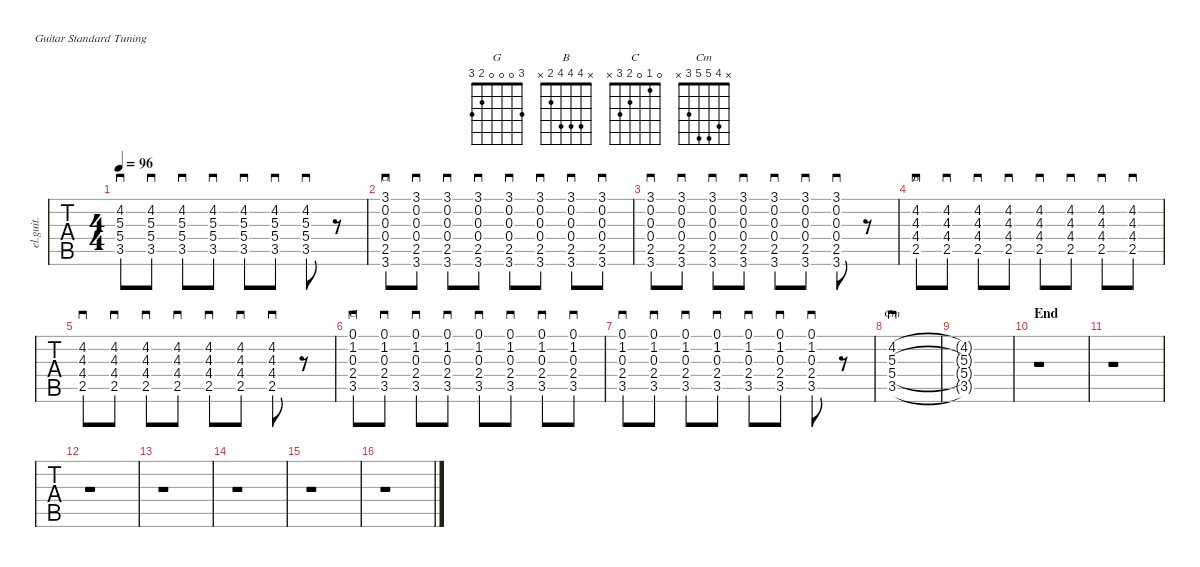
\defaultSystemsLayout 4
\hideDynamics
\bracketExtendMode nobrackets
\track ("Guitar L5" "el.guit.") {instrument electricguitarclean}
\staff {tabs}
\tuning (E4 B3 G3 D3 A2 E2)
\chord ("G" 3 0 0 0 2 3) {showfingering false}
\chord ("B" x 4 4 4 2 x) {showfingering false}
\chord ("C" 0 1 0 2 3 x) {showfingering false}
\chord ("Cm" x 4 5 5 3 x) {showfingering false}
\ts (4 4)
\tempo 96
\clef g2
\ks g
(3.5{acc forcenatural} 5.4{acc forcenatural} 5.3{acc forcenatural} 4.2{acc #}).8{sd dy mf} (3.5{acc forcenatural} 5.4{acc forcenatural} 5.3{acc forcenatural} 4.2{acc #}).8{sd} (3.5{acc forcenatural} 5.4{acc forcenatural} 5.3{acc forcenatural} 4.2{acc #}).8{sd} (3.5{acc forcenatural} 5.4{acc forcenatural} 5.3{acc forcenatural} 4.2{acc #}).8{sd} (3.5{acc forcenatural} 5.4{acc forcenatural} 5.3{acc forcenatural} 4.2{acc #}).8{sd} (3.5{acc forcenatural} 5.4{acc forcenatural} 5.3{acc forcenatural} 4.2{acc #}).8{sd} (3.5{acc forcenatural} 5.4{acc forcenatural} 5.3{acc forcenatural} 4.2{acc #}).8{sd} r.8 |
(3.6{acc forcenatural} 2.5{acc forcenatural} 0.4{acc forcenatural} 0.3{acc forcenatural} 0.2{acc forcenatural} 3.1{acc forcenatural}).8{sd ch "G"} (3.6{acc forcenatural} 2.5{acc forcenatural} 0.4{acc forcenatural} 0.3{acc forcenatural} 0.2{acc forcenatural} 3.1{acc forcenatural}).8{sd} (3.6{acc forcenatural} 2.5{acc forcenatural} 0.4{acc forcenatural} 0.3{acc forcenatural} 0.2{acc forcenatural} 3.1{acc forcenatural}).8{sd} (3.6{acc forcenatural} 2.5{acc forcenatural} 0.4{acc forcenatural} 0.3{acc forcenatural} 0.2{acc forcenatural} 3.1{acc forcenatural}).8{sd} (3.6{acc forcenatural} 2.5{acc forcenatural} 0.4{acc forcenatural} 0.3{acc forcenatural} 0.2{acc forcenatural} 3.1{acc forcenatural}).8{sd} (3.6{acc forcenatural} 2.5{acc forcenatural} 0.4{acc forcenatural} 0.3{acc forcenatural} 0.2{acc forcenatural} 3.1{acc forcenatural}).8{sd} (3.6{acc forcenatural} 2.5{acc forcenatural} 0.4{acc forcenatural} 0.3{acc forcenatural} 0.2{acc forcenatural} 3.1{acc forcenatural}).8{sd} (3.6{acc forcenatural} 2.5{acc forcenatural} 0.4{acc forcenatural} 0.3{acc forcenatural} 0.2{acc forcenatural} 3.1{acc forcenatural}).8{sd} |
(3.6{acc forcenatural} 2.5{acc forcenatural} 0.4{acc forcenatural} 0.3{acc forcenatural} 0.2{acc forcenatural} 3.1{acc forcenatural}).8{sd} (3.6{acc forcenatural} 2.5{acc forcenatural} 0.4{acc forcenatural} 0.3{acc forcenatural} 0.2{acc forcenatural} 3.1{acc forcenatural}).8{sd} (3.6{acc forcenatural} 2.5{acc forcenatural} 0.4{acc forcenatural} 0.3{acc forcenatural} 0.2{acc forcenatural} 3.1{acc forcenatural}).8{sd} (3.6{acc forcenatural} 2.5{acc forcenatural} 0.4{acc forcenatural} 0.3{acc forcenatural} 0.2{acc forcenatural} 3.1{acc forcenatural}).8{sd} (3.6{acc forcenatural} 2.5{acc forcenatural} 0.4{acc forcenatural} 0.3{acc forcenatural} 0.2{acc forcenatural} 3.1{acc forcenatural}).8{sd} (3.6{acc forcenatural} 2.5{acc forcenatural} 0.4{acc forcenatural} 0.3{acc forcenatural} 0.2{acc forcenatural} 3.1{acc forcenatural}).8{sd} (3.6{acc forcenatural} 2.5{acc forcenatural} 0.4{acc forcenatural} 0.3{acc forcenatural} 0.2{acc forcenatural} 3.1{acc forcenatural}).8{sd} r.8 |
(2.5{acc forcenatural} 4.4{acc #} 4.3{acc forcenatural} 4.2{acc #}).8{sd ch "B"} (2.5{acc forcenatural} 4.4{acc #} 4.3{acc forcenatural} 4.2{acc #}).8{sd} (2.5{acc forcenatural} 4.4{acc #} 4.3{acc forcenatural} 4.2{acc #}).8{sd} (2.5{acc forcenatural} 4.4{acc #} 4.3{acc forcenatural} 4.2{acc #}).8{sd} (2.5{acc forcenatural} 4.4{acc #} 4.3{acc forcenatural} 4.2{acc #}).8{sd} (2.5{acc forcenatural} 4.4{acc #} 4.3{acc forcenatural} 4.2{acc #}).8{sd} (2.5{acc forcenatural} 4.4{acc #} 4.3{acc forcenatural} 4.2{acc #}).8{sd} (2.5{acc forcenatural} 4.4{acc #} 4.3{acc forcenatural} 4.2{acc #}).8{sd} |
(2.5{acc forcenatural} 4.4{acc #} 4.3{acc forcenatural} 4.2{acc #}).8{sd} (2.5{acc forcenatural} 4.4{acc #} 4.3{acc forcenatural} 4.2{acc #}).8{sd} (2.5{acc forcenatural} 4.4{acc #} 4.3{acc forcenatural} 4.2{acc #}).8{sd} (2.5{acc forcenatural} 4.4{acc #} 4.3{acc forcenatural} 4.2{acc #}).8{sd} (2.5{acc forcenatural} 4.4{acc #} 4.3{acc forcenatural} 4.2{acc #}).8{sd} (2.5{acc forcenatural} 4.4{acc #} 4.3{acc forcenatural} 4.2{acc #}).8{sd} (2.5{acc forcenatural} 4.4{acc #} 4.3{acc forcenatural} 4.2{acc #}).8{sd} r.8 |
(3.5{acc forcenatural} 2.4{acc forcenatural} 0.3{acc forcenatural} 1.2{acc forcenatural} 0.1{acc forcenatural}).8{sd ch "C"} (3.5{acc forcenatural} 2.4{acc forcenatural} 0.3{acc forcenatural} 1.2{acc forcenatural} 0.1{acc forcenatural}).8{sd} (3.5{acc forcenatural} 2.4{acc forcenatural} 0.3{acc forcenatural} 1.2{acc forcenatural} 0.1{acc forcenatural}).8{sd} (3.5{acc forcenatural} 2.4{acc forcenatural} 0.3{acc forcenatural} 1.2{acc forcenatural} 0.1{acc forcenatural}).8{sd} (3.5{acc forcenatural} 2.4{acc forcenatural} 0.3{acc forcenatural} 1.2{acc forcenatural} 0.1{acc forcenatural}).8{sd} (3.5{acc forcenatural} 2.4{acc forcenatural} 0.3{acc forcenatural} 1.2{acc forcenatural} 0.1{acc forcenatural}).8{sd} (3.5{acc forcenatural} 2.4{acc forcenatural} 0.3{acc forcenatural} 1.2{acc forcenatural} 0.1{acc forcenatural}).8{sd} (3.5{acc forcenatural} 2.4{acc forcenatural} 0.3{acc forcenatural} 1.2{acc forcenatural} 0.1{acc forcenatural}).8{sd} |
(3.5{acc forcenatural} 2.4{acc forcenatural} 0.3{acc forcenatural} 1.2{acc forcenatural} 0.1{acc forcenatural}).8{sd} (3.5{acc forcenatural} 2.4{acc forcenatural} 0.3{acc forcenatural} 1.2{acc forcenatural} 0.1{acc forcenatural}).8{sd} (3.5{acc forcenatural} 2.4{acc forcenatural} 0.3{acc forcenatural} 1.2{acc forcenatural} 0.1{acc forcenatural}).8{sd} (3.5{acc forcenatural} 2.4{acc forcenatural} 0.3{acc forcenatural} 1.2{acc forcenatural} 0.1{acc forcenatural}).8{sd} (3.5{acc forcenatural} 2.4{acc forcenatural} 0.3{acc forcenatural} 1.2{acc forcenatural} 0.1{acc forcenatural}).8{sd} (3.5{acc forcenatural} 2.4{acc forcenatural} 0.3{acc forcenatural} 1.2{acc forcenatural} 0.1{acc forcenatural}).8{sd} (3.5{acc forcenatural} 2.4{acc forcenatural} 0.3{acc forcenatural} 1.2{acc forcenatural} 0.1{acc forcenatural}).8{sd} r.8 |
(3.5{acc forcenatural} 5.4{acc forcenatural} 5.3{acc forcenatural} 4.2{acc #}).1{sd ch "Cm"} |
(3.5{t acc forcenatural} 5.4{t acc forcenatural} 5.3{t acc forcenatural} 4.2{t acc #}).1 |
\section ("" "End")
r.1 |
r.1 |
r.1 |
r.1 |
r.1 |
r.1 |
r.1
